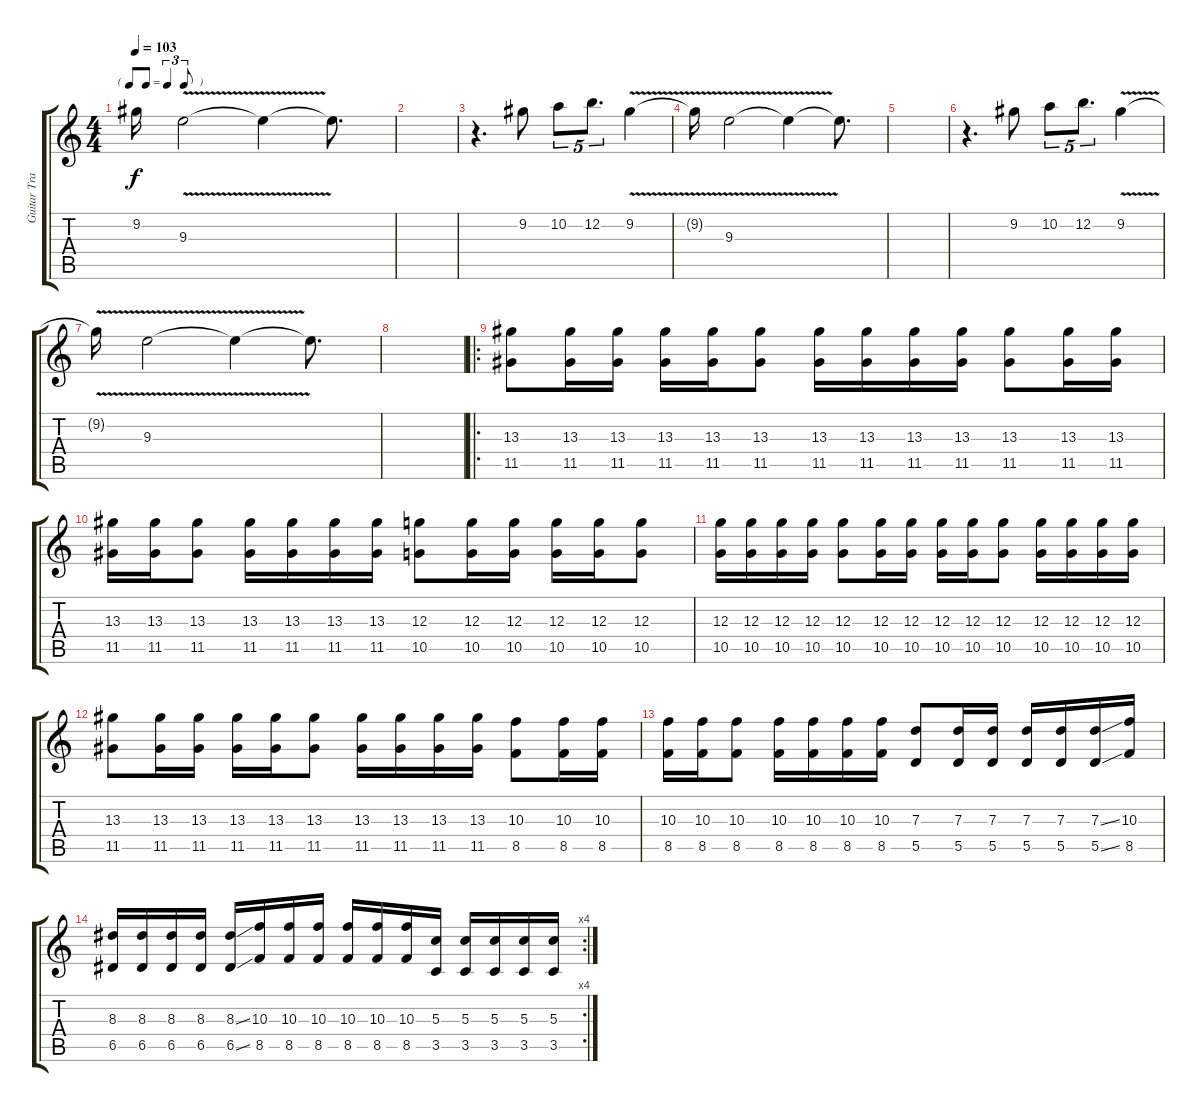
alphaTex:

\track ("Guitar Track 3" "Guitar Tra") {instrument overdrivenguitar}
\staff {score tabs}
\tuning (E4 B3 G3 D3 A2 E2) {hide}
\ts (4 4)
\tf triplet8th
\tempo 103
\clef g2
\ks c
9.2{t}.16{dy f} 9.3{v}.2 9.3{t}.4 9.3{t}.8{d} |
|
r.4{d} 9.2.8 10.2.8{tu (5 4)} 12.2.8{d tu (5 4)} 9.2{v}.4 |
9.2{t}.16 9.3{v}.2 9.3{t}.4 9.3{t}.8{d} |
|
r.4{d} 9.2.8 10.2.8{tu (5 4)} 12.2.8{d tu (5 4)} 9.2{v}.4 |
9.2{t}.16 9.3{v}.2 9.3{t}.4 9.3{t}.8{d} |
|
\ro
(13.3 11.5).8 (13.3 11.5).16 (13.3 11.5).16 (13.3 11.5).16 (13.3 11.5).16 (13.3 11.5).8 (13.3 11.5).16 (13.3 11.5).16 (13.3 11.5).16 (13.3 11.5).16 (13.3 11.5).8 (13.3 11.5).16 (13.3 11.5).16 |
(13.3 11.5).16 (13.3 11.5).16 (13.3 11.5).8 (13.3 11.5).16 (13.3 11.5).16 (13.3 11.5).16 (13.3 11.5).16 (12.3 10.5).8 (12.3 10.5).16 (12.3 10.5).16 (12.3 10.5).16 (12.3 10.5).16 (12.3 10.5).8 |
(12.3 10.5).16 (12.3 10.5).16 (12.3 10.5).16 (12.3 10.5).16 (12.3 10.5).8 (12.3 10.5).16 (12.3 10.5).16 (12.3 10.5).16 (12.3 10.5).16 (12.3 10.5).8 (12.3 10.5).16 (12.3 10.5).16 (12.3 10.5).16 (12.3 10.5).16 |
(13.3 11.5).8 (13.3 11.5).16 (13.3 11.5).16 (13.3 11.5).16 (13.3 11.5).16 (13.3 11.5).8 (13.3 11.5).16 (13.3 11.5).16 (13.3 11.5).16 (13.3 11.5).16 (10.3 8.5).8 (10.3 8.5).16 (10.3 8.5).16 |
(10.3 8.5).16 (10.3 8.5).16 (10.3 8.5).8 (10.3 8.5).16 (10.3 8.5).16 (10.3 8.5).16 (10.3 8.5).16 (7.3 5.5).8 (7.3 5.5).16 (7.3 5.5).16 (7.3 5.5).16 (7.3 5.5).16 (7.3{ss} 5.5{ss}).16 (10.3 8.5).16 |
\rc 4
(8.3 6.5).16 (8.3 6.5).16 (8.3 6.5).16 (8.3 6.5).16 (8.3{ss} 6.5{ss}).16 (10.3 8.5).16 (10.3 8.5).16 (10.3 8.5).16 (10.3 8.5).16 (10.3 8.5).16 (10.3 8.5).16 (5.3 3.5).16 (5.3 3.5).16 (5.3 3.5).16 (5.3 3.5).16 (5.3 3.5).16
